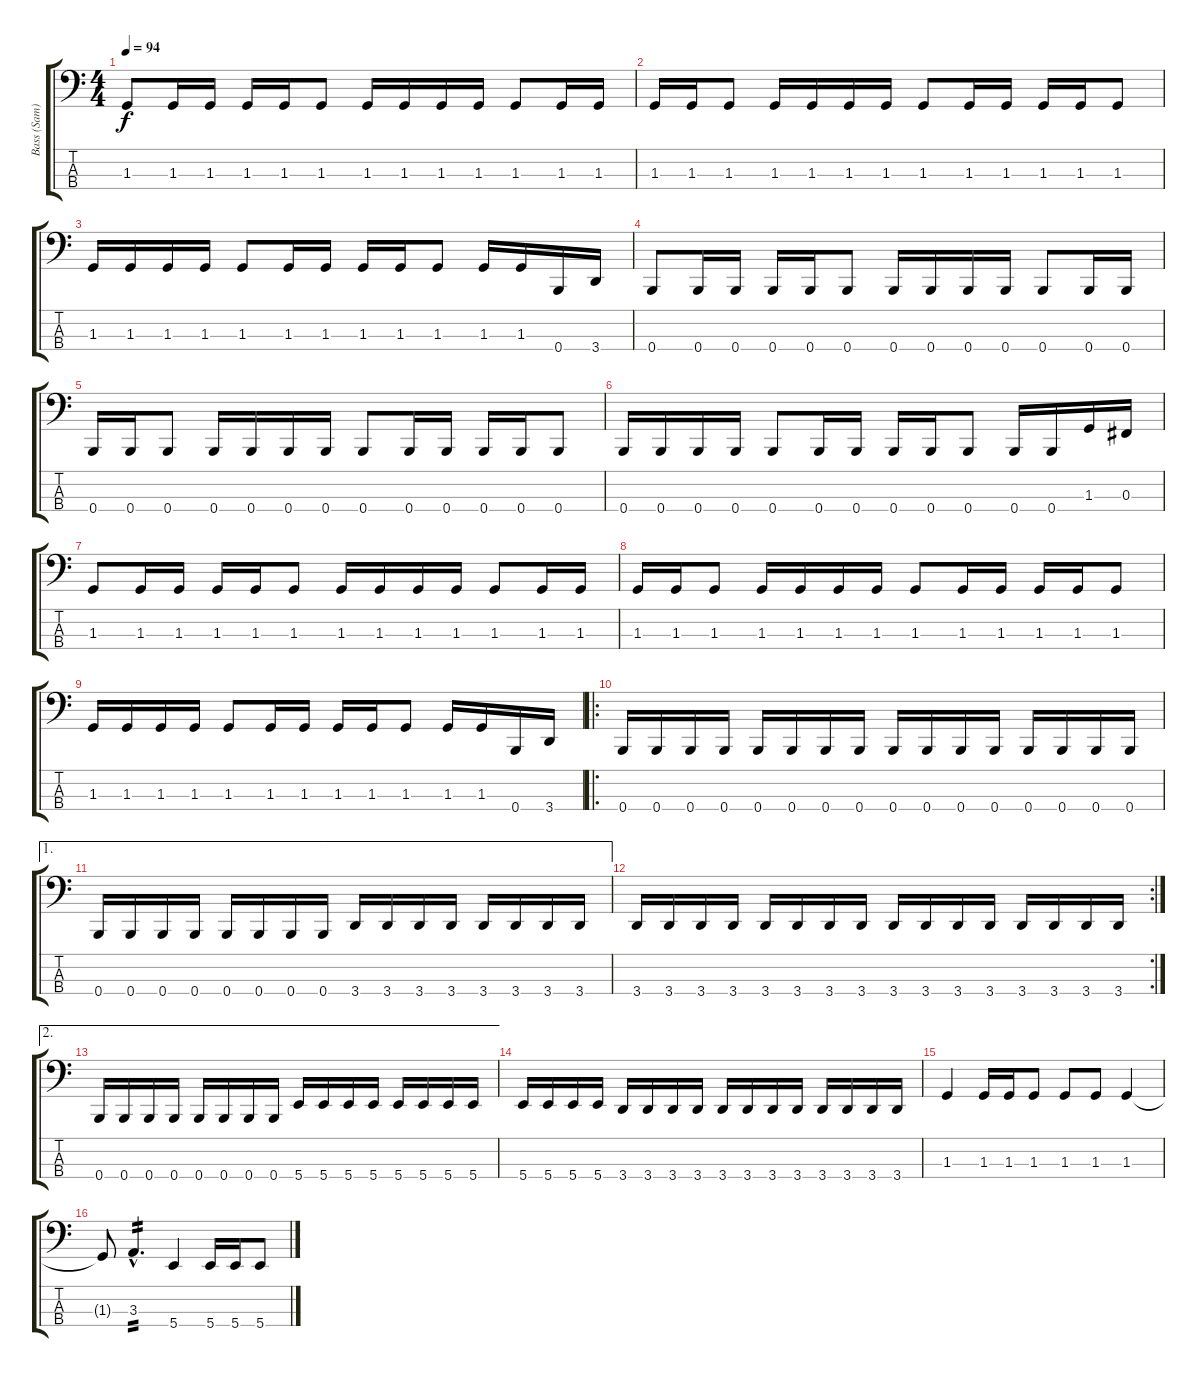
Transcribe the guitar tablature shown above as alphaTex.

\track ("Bass (Sam)" "Bass (Sam)") {instrument electricbasspick}
\staff {score tabs}
\tuning (E2 B1 Gb1 B0) {hide}
\ts (4 4)
\tempo 94
\clef f4
\ks c
1.3.8{dy f} 1.3.16 1.3.16 1.3.16 1.3.16 1.3.8 1.3.16 1.3.16 1.3.16 1.3.16 1.3.8 1.3.16 1.3.16 |
1.3.16 1.3.16 1.3.8 1.3.16 1.3.16 1.3.16 1.3.16 1.3.8 1.3.16 1.3.16 1.3.16 1.3.16 1.3.8 |
1.3.16 1.3.16 1.3.16 1.3.16 1.3.8 1.3.16 1.3.16 1.3.16 1.3.16 1.3.8 1.3.16 1.3.16 0.4.16 3.4.16 |
0.4.8 0.4.16 0.4.16 0.4.16 0.4.16 0.4.8 0.4.16 0.4.16 0.4.16 0.4.16 0.4.8 0.4.16 0.4.16 |
0.4.16 0.4.16 0.4.8 0.4.16 0.4.16 0.4.16 0.4.16 0.4.8 0.4.16 0.4.16 0.4.16 0.4.16 0.4.8 |
0.4.16 0.4.16 0.4.16 0.4.16 0.4.8 0.4.16 0.4.16 0.4.16 0.4.16 0.4.8 0.4.16 0.4.16 1.3.16 0.3.16 |
1.3.8 1.3.16 1.3.16 1.3.16 1.3.16 1.3.8 1.3.16 1.3.16 1.3.16 1.3.16 1.3.8 1.3.16 1.3.16 |
1.3.16 1.3.16 1.3.8 1.3.16 1.3.16 1.3.16 1.3.16 1.3.8 1.3.16 1.3.16 1.3.16 1.3.16 1.3.8 |
1.3.16 1.3.16 1.3.16 1.3.16 1.3.8 1.3.16 1.3.16 1.3.16 1.3.16 1.3.8 1.3.16 1.3.16 0.4.16 3.4.16 |
\ro
0.4.16 0.4.16 0.4.16 0.4.16 0.4.16 0.4.16 0.4.16 0.4.16 0.4.16 0.4.16 0.4.16 0.4.16 0.4.16 0.4.16 0.4.16 0.4.16 |
\ae 1
0.4.16 0.4.16 0.4.16 0.4.16 0.4.16 0.4.16 0.4.16 0.4.16 3.4.16 3.4.16 3.4.16 3.4.16 3.4.16 3.4.16 3.4.16 3.4.16 |
\rc 2
3.4.16 3.4.16 3.4.16 3.4.16 3.4.16 3.4.16 3.4.16 3.4.16 3.4.16 3.4.16 3.4.16 3.4.16 3.4.16 3.4.16 3.4.16 3.4.16 |
\ae 2
0.4.16 0.4.16 0.4.16 0.4.16 0.4.16 0.4.16 0.4.16 0.4.16 5.4.16 5.4.16 5.4.16 5.4.16 5.4.16 5.4.16 5.4.16 5.4.16 |
5.4.16 5.4.16 5.4.16 5.4.16 3.4.16 3.4.16 3.4.16 3.4.16 3.4.16 3.4.16 3.4.16 3.4.16 3.4.16 3.4.16 3.4.16 3.4.16 |
1.3.4 1.3.16 1.3.16 1.3.8 1.3.8 1.3.8 1.3.4 |
1.3{t}.8 3.3{hac}.4{d tp 2} 5.4.4 5.4.16 5.4.16 5.4.8
